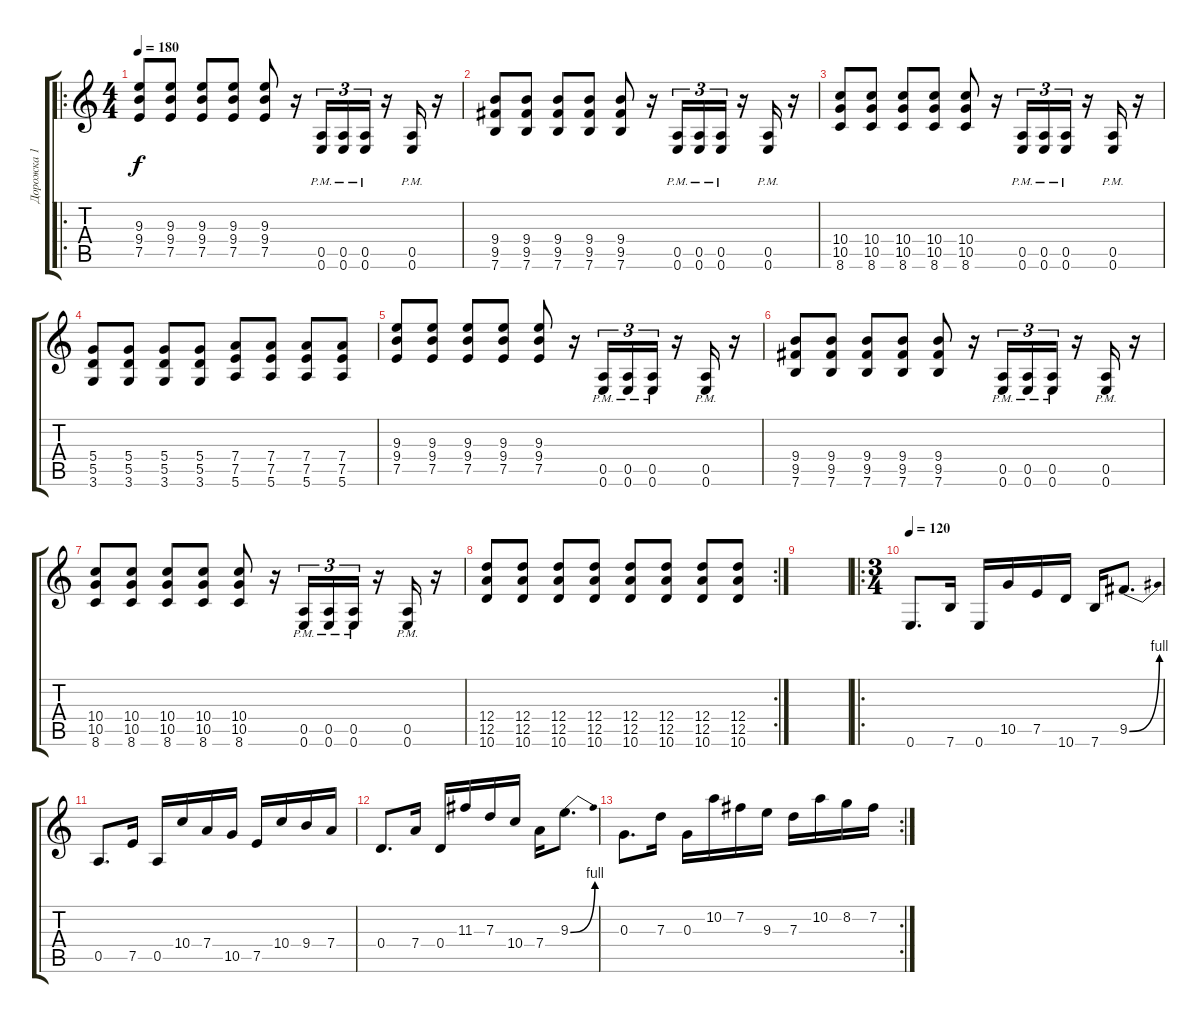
\track ("Дорожка 1" "Дорожка 1") {instrument distortionguitar}
\staff {score tabs}
\tuning (E4 B3 G3 D3 A2 E2) {hide}
\ro
\ts (4 4)
\tempo 180
\clef g2
\ks c
(9.3 9.4 7.5).8{dy f} (9.3 9.4 7.5).8 (9.3 9.4 7.5).8 (9.3 9.4 7.5).8 (9.3 9.4 7.5).8 r.16 (0.5{pm} 0.6{pm}).16{tu (3 2)} (0.5{pm} 0.6{pm}).16{tu (3 2)} (0.5{pm} 0.6{pm}).16{tu (3 2)} r.16 (0.5{pm} 0.6{pm}).16 r.16 |
(9.4 9.5 7.6).8 (9.4 9.5 7.6).8 (9.4 9.5 7.6).8 (9.4 9.5 7.6).8 (9.4 9.5 7.6).8 r.16 (0.5{pm} 0.6{pm}).16{tu (3 2)} (0.5{pm} 0.6{pm}).16{tu (3 2)} (0.5{pm} 0.6{pm}).16{tu (3 2)} r.16 (0.5{pm} 0.6{pm}).16 r.16 |
(10.4 10.5 8.6).8 (10.4 10.5 8.6).8 (10.4 10.5 8.6).8 (10.4 10.5 8.6).8 (10.4 10.5 8.6).8 r.16 (0.5{pm} 0.6{pm}).16{tu (3 2)} (0.5{pm} 0.6{pm}).16{tu (3 2)} (0.5{pm} 0.6{pm}).16{tu (3 2)} r.16 (0.5{pm} 0.6{pm}).16 r.16 |
(5.4 5.5 3.6).8 (5.4 5.5 3.6).8 (5.4 5.5 3.6).8 (5.4 5.5 3.6).8 (7.4 7.5 5.6).8 (7.4 7.5 5.6).8 (7.4 7.5 5.6).8 (7.4 7.5 5.6).8 |
(9.3 9.4 7.5).8 (9.3 9.4 7.5).8 (9.3 9.4 7.5).8 (9.3 9.4 7.5).8 (9.3 9.4 7.5).8 r.16 (0.5{pm} 0.6{pm}).16{tu (3 2)} (0.5{pm} 0.6{pm}).16{tu (3 2)} (0.5{pm} 0.6{pm}).16{tu (3 2)} r.16 (0.5{pm} 0.6{pm}).16 r.16 |
(9.4 9.5 7.6).8 (9.4 9.5 7.6).8 (9.4 9.5 7.6).8 (9.4 9.5 7.6).8 (9.4 9.5 7.6).8 r.16 (0.5{pm} 0.6{pm}).16{tu (3 2)} (0.5{pm} 0.6{pm}).16{tu (3 2)} (0.5{pm} 0.6{pm}).16{tu (3 2)} r.16 (0.5{pm} 0.6{pm}).16 r.16 |
(10.4 10.5 8.6).8 (10.4 10.5 8.6).8 (10.4 10.5 8.6).8 (10.4 10.5 8.6).8 (10.4 10.5 8.6).8 r.16 (0.5{pm} 0.6{pm}).16{tu (3 2)} (0.5{pm} 0.6{pm}).16{tu (3 2)} (0.5{pm} 0.6{pm}).16{tu (3 2)} r.16 (0.5{pm} 0.6{pm}).16 r.16 |
\rc 2
(12.4 12.5 10.6).8 (12.4 12.5 10.6).8 (12.4 12.5 10.6).8 (12.4 12.5 10.6).8 (12.4 12.5 10.6).8 (12.4 12.5 10.6).8 (12.4 12.5 10.6).8 (12.4 12.5 10.6).8 |
|
\ro
\ts (3 4)
\tempo 120
0.6.8{d} 7.6.16 0.6.16 10.5.16 7.5.16 10.6.16 7.6.16 9.5{be (bend 0 0 60 4)}.8{d} |
0.5.8{d} 7.5.16 0.5.16 10.4.16 7.4.16 10.5.16 7.5.16 10.4.16 9.4.16 7.4.16 |
0.4.8{d} 7.4.16 0.4.16 11.3.16 7.3.16 10.4.16 7.4.16 9.3{be (bend 0 0 60 4)}.8{d} |
\rc 2
0.3.8{d} 7.3.16 0.3.16 10.2.16 7.2.16 9.3.16 7.3.16 10.2.16 8.2.16 7.2.16
